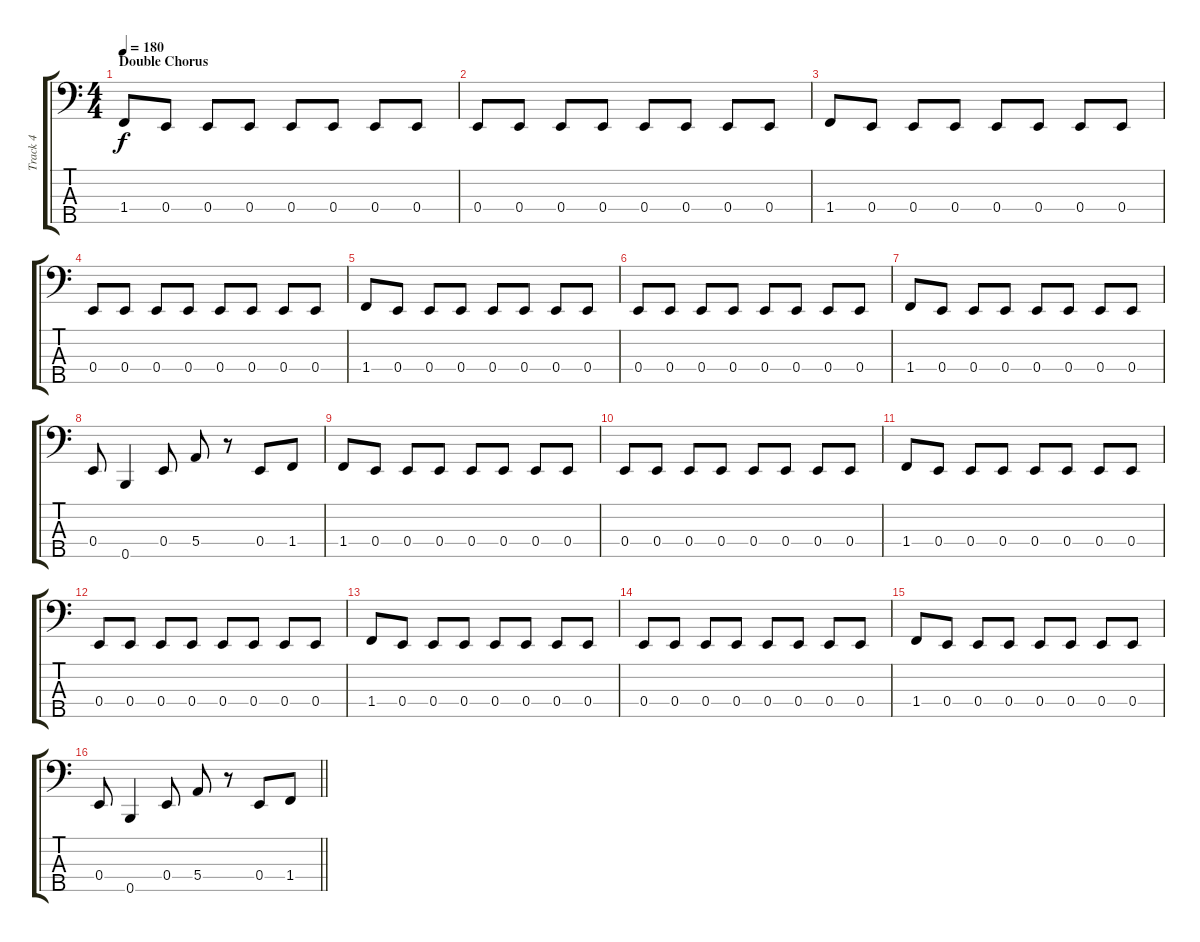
\track ("Track 4" "Track 4") {instrument electricbassfinger}
\staff {score tabs}
\tuning (G2 D2 A1 E1 B0) {hide}
\ts (4 4)
\section ("" "Double Chorus")
\tempo 180
\clef f4
\ks c
1.4.8{dy f} 0.4.8 0.4.8 0.4.8 0.4.8 0.4.8 0.4.8 0.4.8 |
0.4.8 0.4.8 0.4.8 0.4.8 0.4.8 0.4.8 0.4.8 0.4.8 |
1.4.8 0.4.8 0.4.8 0.4.8 0.4.8 0.4.8 0.4.8 0.4.8 |
0.4.8 0.4.8 0.4.8 0.4.8 0.4.8 0.4.8 0.4.8 0.4.8 |
1.4.8 0.4.8 0.4.8 0.4.8 0.4.8 0.4.8 0.4.8 0.4.8 |
0.4.8 0.4.8 0.4.8 0.4.8 0.4.8 0.4.8 0.4.8 0.4.8 |
1.4.8 0.4.8 0.4.8 0.4.8 0.4.8 0.4.8 0.4.8 0.4.8 |
0.4.8 0.5.4 0.4.8 5.4.8 r.8 0.4.8 1.4.8 |
1.4.8 0.4.8 0.4.8 0.4.8 0.4.8 0.4.8 0.4.8 0.4.8 |
0.4.8 0.4.8 0.4.8 0.4.8 0.4.8 0.4.8 0.4.8 0.4.8 |
1.4.8 0.4.8 0.4.8 0.4.8 0.4.8 0.4.8 0.4.8 0.4.8 |
0.4.8 0.4.8 0.4.8 0.4.8 0.4.8 0.4.8 0.4.8 0.4.8 |
1.4.8 0.4.8 0.4.8 0.4.8 0.4.8 0.4.8 0.4.8 0.4.8 |
0.4.8 0.4.8 0.4.8 0.4.8 0.4.8 0.4.8 0.4.8 0.4.8 |
1.4.8 0.4.8 0.4.8 0.4.8 0.4.8 0.4.8 0.4.8 0.4.8 |
\barLineRight lightlight
0.4.8 0.5.4 0.4.8 5.4.8 r.8 0.4.8 1.4.8
